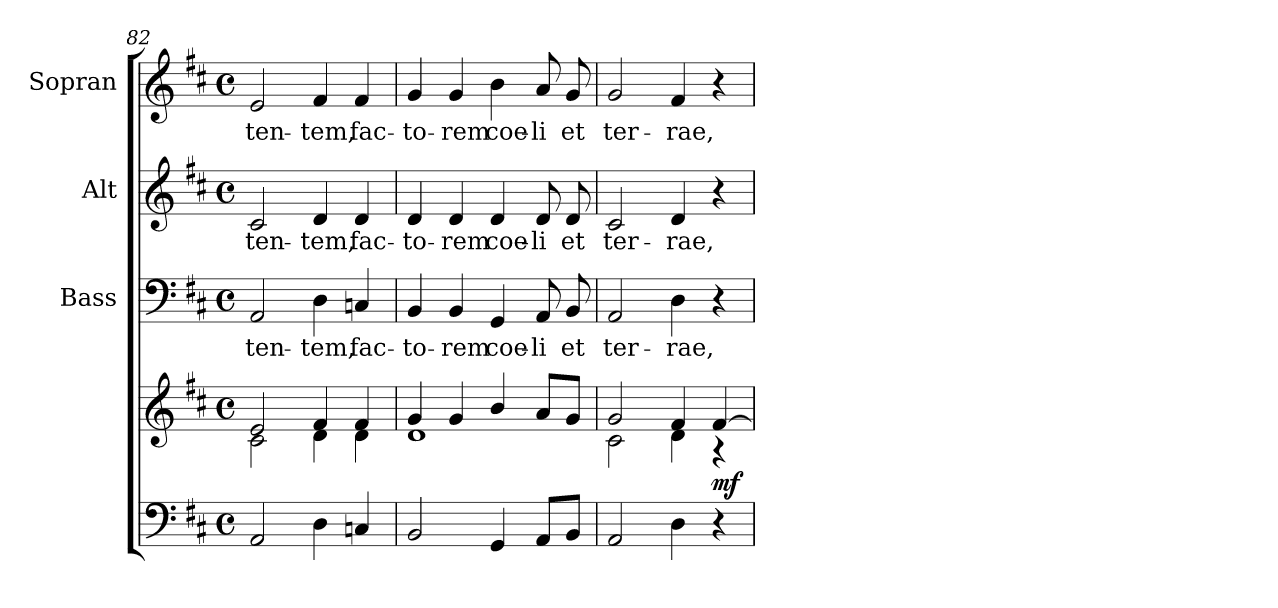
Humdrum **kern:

**kern	**kern	**dynam	**kern	**text	**kern	**text	**kern	**text
*part4	*part4	*part4	*part3	*part3	*part2	*part2	*part1	*part1
*staff5	*staff4	*staff4/5	*staff3	*staff3	*staff2	*staff2	*staff1	*staff1
*	*	*	*I"Bass	*	*I"Alt	*	*I"Sopran	*
*	*	*	*I'B.	*	*I'A.	*	*I'S.	*
*clefF4	*clefG2	*	*clefF4	*	*clefG2	*	*clefG2	*
*k[f#c#]	*k[f#c#]	*	*k[f#c#]	*	*k[f#c#]	*	*k[f#c#]	*
*D:	*D:	*	*D:	*	*D:	*	*D:	*
*M4/4	*M4/4	*	*M4/4	*	*M4/4	*	*M4/4	*
*met(c)	*met(c)	*	*met(c)	*	*met(c)	*	*met(c)	*
=82	=82	=82	=82	=82	=82	=82	=82	=82
*	*^	*	*	*	*	*	*	*
!	!	!	!	!	!LO:LY:b	!	!LO:LY:b	!	!LO:LY:b
2AA/	2e/	2c#\	.	2AA/	-ten-	2c#/	-ten-	2e/	-ten-
!	!	!	!	!	!LO:LY:b	!	!LO:LY:b	!	!LO:LY:b
4D\	4f#/	4d\	.	4D\	-tem,	4d/	-tem,	4f#/	-tem,
!	!	!	!	!	!LO:LY:b	!	!LO:LY:b	!	!LO:LY:b
4Cn/	4f#/	4d\	.	4Cn/	fac-	4d/	fac-	4f#/	fac-
=83	=83	=83	=83	=83	=83	=83	=83	=83	=83
!	!	!	!	!	!LO:LY:b	!	!LO:LY:b	!	!LO:LY:b
2BB/	4g/	1d	.	4BB/	-to-	4d/	-to-	4g/	-to-
!	!	!	!	!	!LO:LY:b	!	!LO:LY:b	!	!LO:LY:b
.	4g/	.	.	4BB/	-rem	4d/	-rem	4g/	-rem
!	!	!	!	!	!LO:LY:b	!	!LO:LY:b	!	!LO:LY:b
4GG/	4b/	.	.	4GG/	coe-	4d/	coe-	4b\	coe-
!	!	!	!	!	!LO:LY:b	!	!LO:LY:b	!	!LO:LY:b
8AA/L	8a/L	.	.	8AA/	-li	8d/	-li	8a/	-li
!	!	!	!	!	!LO:LY:b	!	!LO:LY:b	!	!LO:LY:b
8BB/J	8g/J	.	.	8BB/	et	8d/	et	8g/	et
=84	=84	=84	=84	=84	=84	=84	=84	=84	=84
!	!	!	!	!	!LO:LY:b	!	!LO:LY:b	!	!LO:LY:b
2AA/	2g/	2c#\	.	2AA/	ter-	2c#/	ter-	2g/	ter-
!	!	!	!	!	!LO:LY:b	!	!LO:LY:b	!	!LO:LY:b
4D\	4f#/	4d\	.	4D\	-rae,	4d/	-rae,	4f#/	-rae,
!	!	!	!LO:DY:b	!	!	!	!	!	!
4r	[>4f#/	4rA	mf	4r	.	4r	.	4r	.
*	*v	*v	*	*	*	*	*	*	*
=	=	=	=	=	=	=	=	=
*-	*-	*-	*-	*-	*-	*-	*-	*-
